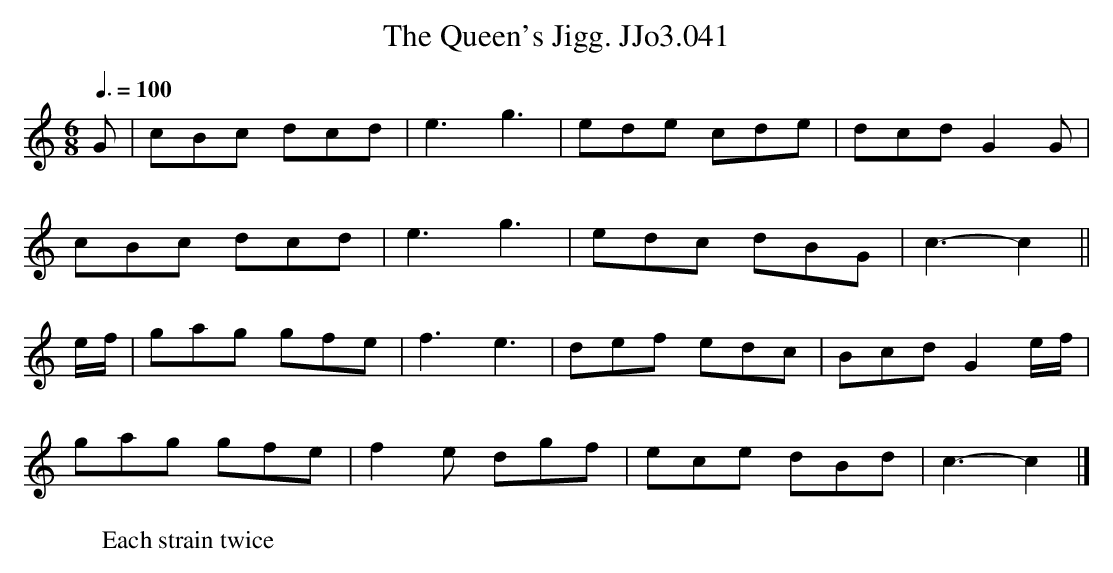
X:1
T:Queen's Jigg. JJo3.041, The
M:6/8
L:1/8
Q:3/8=100
W:Each strain twice
K:C
G|cBc dcd|e3g3|ede cde|dcdG2G|
cBc dcd|e3g3|edc dBG|c3-c2||
e/f/|gag gfe|f3e3|def edc|BcdG2 e/f/|
gag gfe|f2e dgf|ece dBd|c3-c2|]
